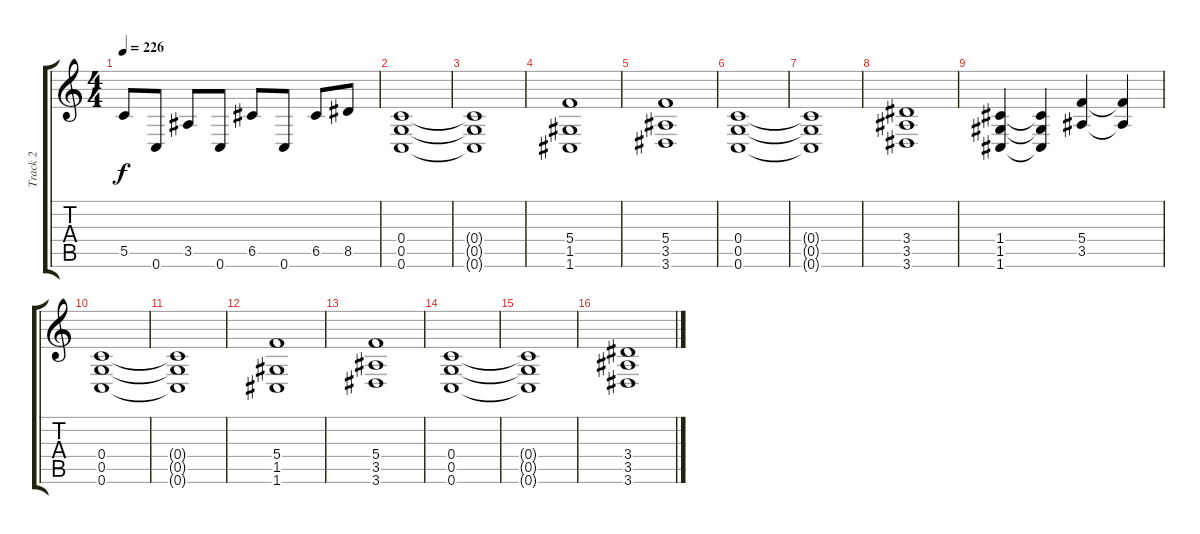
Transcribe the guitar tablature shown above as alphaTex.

\track ("Track 2" "Track 2") {instrument overdrivenguitar}
\staff {score tabs}
\tuning (D4 A3 F3 C3 G2 C2) {hide}
\ts (4 4)
\tempo 226
\clef g2
\ks c
5.5.8{dy f} 0.6.8 3.5.8 0.6.8 6.5.8 0.6.8 6.5.8 8.5.8 |
(0.4 0.5 0.6).1 |
(0.4{t} 0.5{t} 0.6{t}).1 |
(5.4 1.5 1.6).1 |
(5.4 3.5 3.6).1 |
(0.4 0.5 0.6).1 |
(0.4{t} 0.5{t} 0.6{t}).1 |
(3.4 3.5 3.6).1 |
(1.4 1.5 1.6).4 (1.4{t} 1.5{t} 1.6{t}).4 (5.4 3.5).4 (5.4{t} 3.5{t}).4 |
(0.4 0.5 0.6).1 |
(0.4{t} 0.5{t} 0.6{t}).1 |
(5.4 1.5 1.6).1 |
(5.4 3.5 3.6).1 |
(0.4 0.5 0.6).1 |
(0.4{t} 0.5{t} 0.6{t}).1 |
(3.4 3.5 3.6).1
